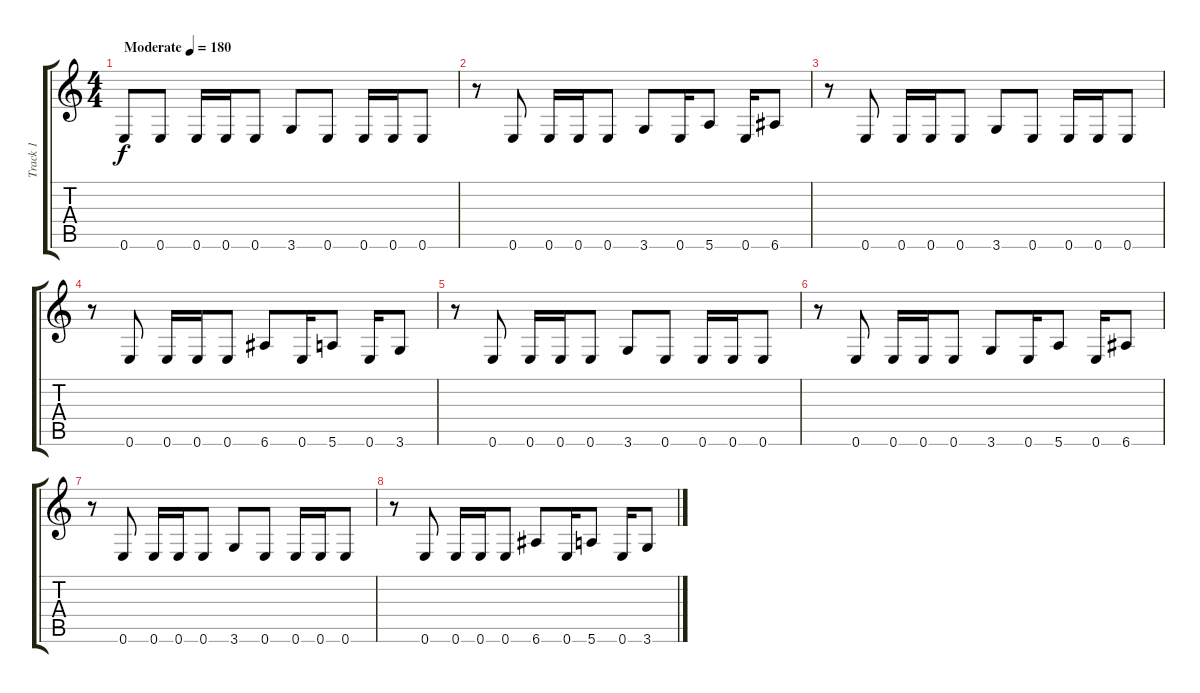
\track ("Track 1" "Track 1") {instrument distortionguitar}
\staff {score tabs}
\tuning (E4 B3 G3 D3 A2 E2) {hide}
\ts (4 4)
\tempo (180 "Moderate")
\clef g2
\ks c
0.6.8{dy f instrument distortionguitar} 0.6.8 0.6.16 0.6.16 0.6.8 3.6.8 0.6.8 0.6.16 0.6.16 0.6.8 |
r.8 0.6.8 0.6.16 0.6.16 0.6.8 3.6.8 0.6.16 5.6.8 0.6.16 6.6.8 |
r.8 0.6.8 0.6.16 0.6.16 0.6.8 3.6.8 0.6.8 0.6.16 0.6.16 0.6.8 |
r.8 0.6.8 0.6.16 0.6.16 0.6.8 6.6.8 0.6.16 5.6.8 0.6.16 3.6.8 |
r.8 0.6.8 0.6.16 0.6.16 0.6.8 3.6.8 0.6.8 0.6.16 0.6.16 0.6.8 |
r.8 0.6.8 0.6.16 0.6.16 0.6.8 3.6.8 0.6.16 5.6.8 0.6.16 6.6.8 |
r.8 0.6.8 0.6.16 0.6.16 0.6.8 3.6.8 0.6.8 0.6.16 0.6.16 0.6.8 |
r.8 0.6.8 0.6.16 0.6.16 0.6.8 6.6.8 0.6.16 5.6.8 0.6.16 3.6.8
